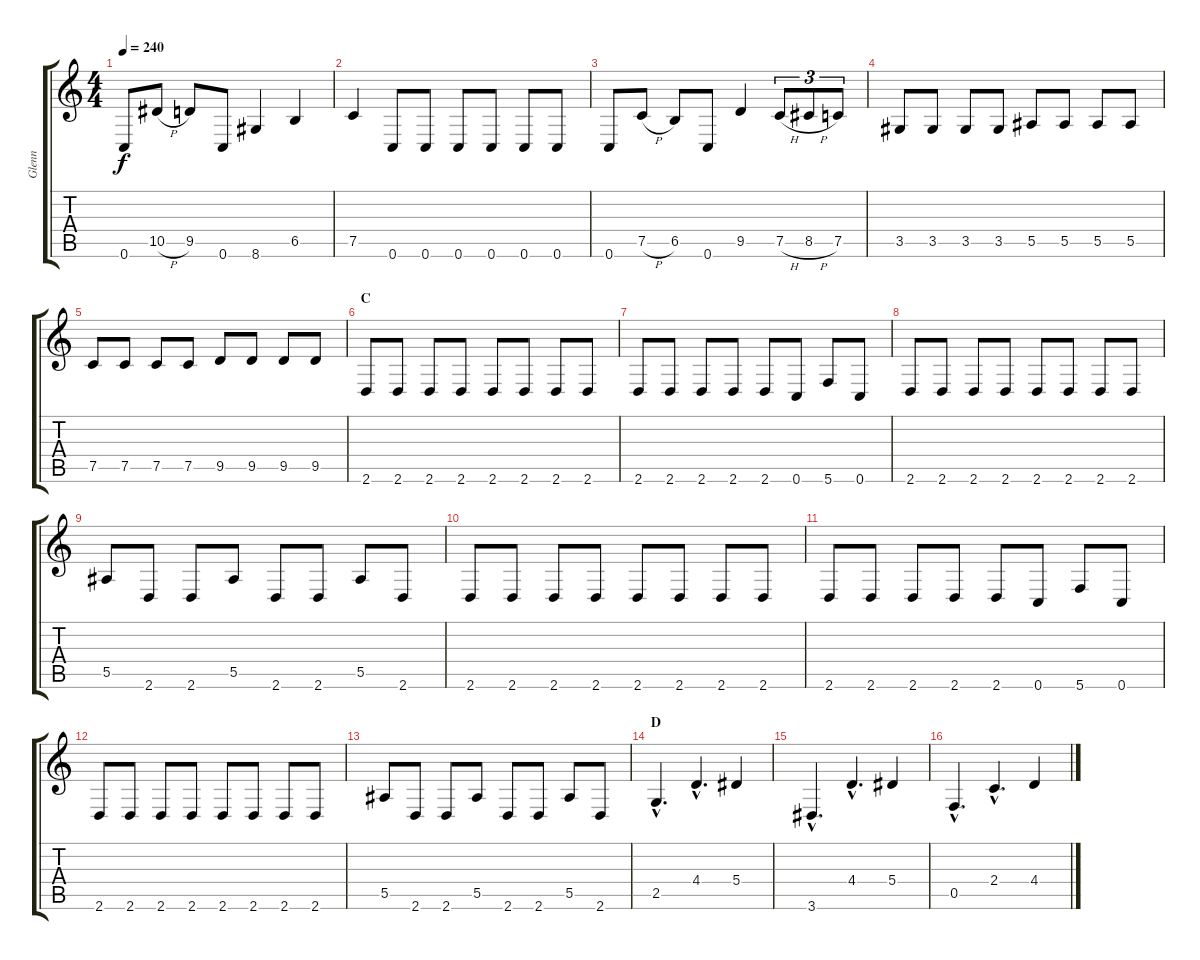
\track ("Glenn" "Glenn") {instrument distortionguitar}
\staff {score tabs}
\tuning (C4 G3 Eb3 Bb2 F2 C2) {hide}
\ts (4 4)
\tempo 240
\clef g2
\ks c
0.6.8{dy f} 10.5{h}.8 9.5.8 0.6.8 8.6.4 6.5.4 |
7.5.4 0.6.8 0.6.8 0.6.8 0.6.8 0.6.8 0.6.8 |
0.6.8 7.5{h}.8 6.5.8 0.6.8 9.5.4 7.5{h}.8{tu (3 2)} 8.5{h}.8{tu (3 2)} 7.5.8{tu (3 2)} |
3.5.8 3.5.8 3.5.8 3.5.8 5.5.8 5.5.8 5.5.8 5.5.8 |
7.5.8 7.5.8 7.5.8 7.5.8 9.5.8 9.5.8 9.5.8 9.5.8 |
\section ("" "C")
2.6.8 2.6.8 2.6.8 2.6.8 2.6.8 2.6.8 2.6.8 2.6.8 |
2.6.8 2.6.8 2.6.8 2.6.8 2.6.8 0.6.8 5.6.8 0.6.8 |
2.6.8 2.6.8 2.6.8 2.6.8 2.6.8 2.6.8 2.6.8 2.6.8 |
5.5.8 2.6.8 2.6.8 5.5.8 2.6.8 2.6.8 5.5.8 2.6.8 |
2.6.8 2.6.8 2.6.8 2.6.8 2.6.8 2.6.8 2.6.8 2.6.8 |
2.6.8 2.6.8 2.6.8 2.6.8 2.6.8 0.6.8 5.6.8 0.6.8 |
2.6.8 2.6.8 2.6.8 2.6.8 2.6.8 2.6.8 2.6.8 2.6.8 |
5.5.8 2.6.8 2.6.8 5.5.8 2.6.8 2.6.8 5.5.8 2.6.8 |
\section ("" "D")
2.5{hac}.4{d} 4.4{hac}.4{d} 5.4.4 |
3.6{hac}.4{d} 4.4{hac}.4{d} 5.4.4 |
0.5{hac}.4{d} 2.4{hac}.4{d} 4.4.4
